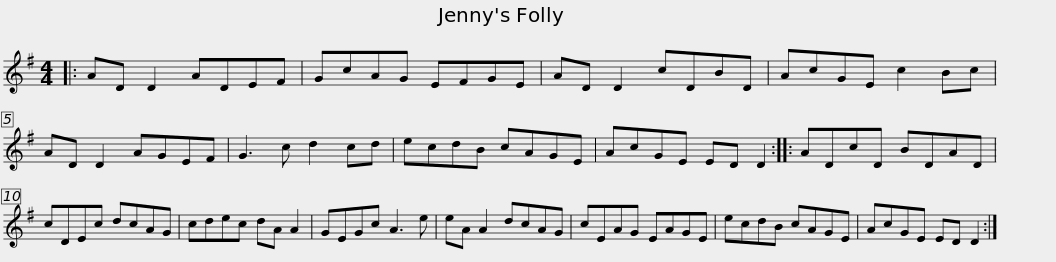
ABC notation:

X:1
L:1/8
M:4/4
I:linebreak $
K:G
V:1 treble
V:1
|: AD D2 ADEF | GcAG EFGE | AD D2 cDBD | AcGE c2 Bc | AD D2 AGEF | %5
 G3 c d2 cd |$ ecdB cAGE | AcGE ED D2 :: ADcD BDAD | cDEc dcAG | %10
 cdec dA A2 | GEGc A3 e |$ eA A2 dcAG | cEAG EAGE | ecdB cAGE | %15
 AcGE ED D2 :| %16
